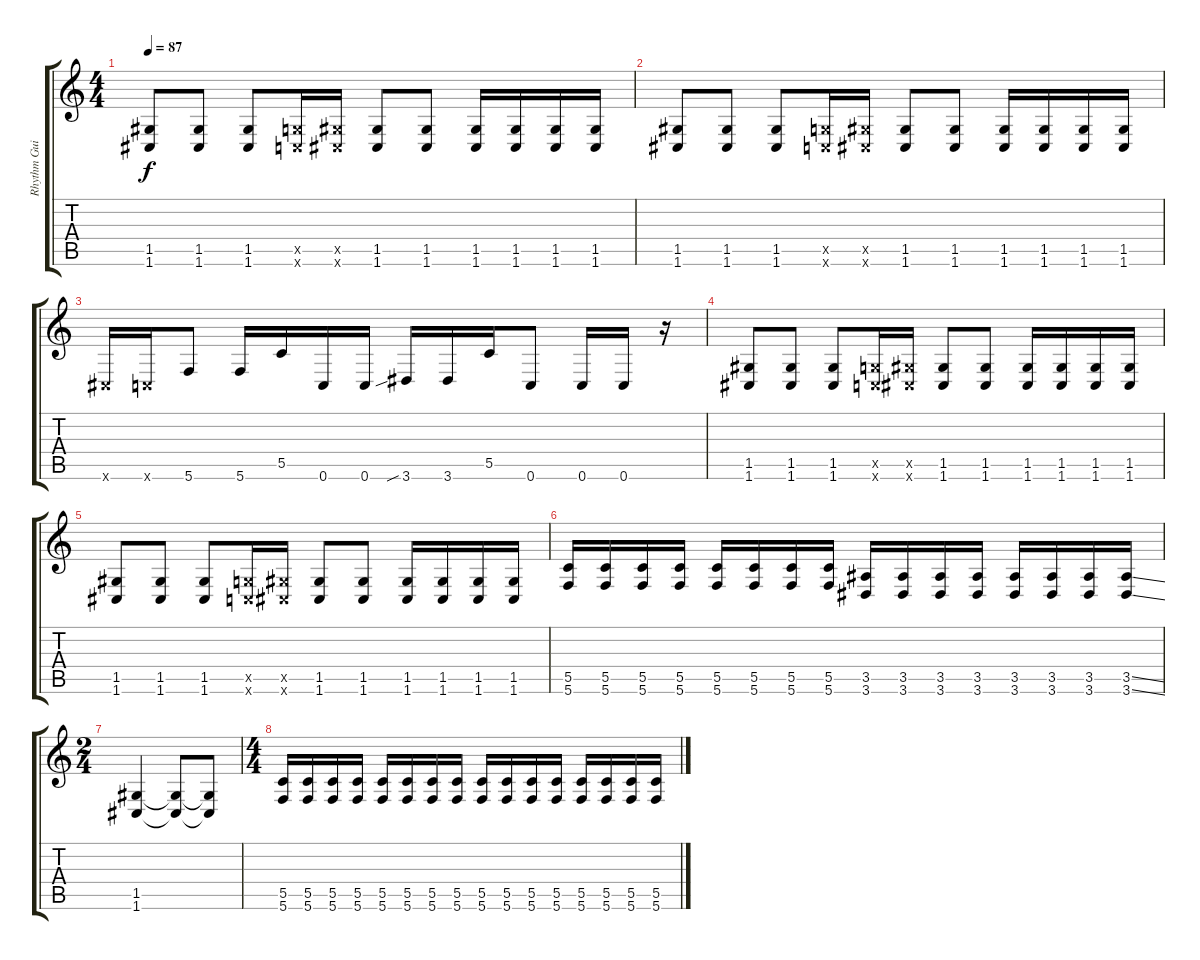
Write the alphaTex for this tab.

\track ("Rhythm Guitar" "Rhythm Gui") {instrument overdrivenguitar}
\staff {score tabs}
\tuning (D4 A3 F3 C3 G2 C2) {hide}
\ts (4 4)
\tempo 87
\clef g2
\ks c
(1.5 1.6).8{dy f} (1.5 1.6).8 (1.5 1.6).8 (0.5{x} 0.6{x}).16 (1.5{x} 1.6{x}).16 (1.5 1.6).8 (1.5 1.6).8 (1.5 1.6).16 (1.5 1.6).16 (1.5 1.6).16 (1.5 1.6).16 |
(1.5 1.6).8 (1.5 1.6).8 (1.5 1.6).8 (0.5{x} 0.6{x}).16 (1.5{x} 1.6{x}).16 (1.5 1.6).8 (1.5 1.6).8 (1.5 1.6).16 (1.5 1.6).16 (1.5 1.6).16 (1.5 1.6).16 |
1.6{x}.16 0.6{x}.16 5.6.8 5.6.16 5.5.16 0.6.16 0.6.16 3.6{sib}.16 3.6.16 5.5.16 0.6.8 0.6.16 0.6.16 r.16 |
(1.5 1.6).8 (1.5 1.6).8 (1.5 1.6).8 (0.5{x} 0.6{x}).16 (1.5{x} 1.6{x}).16 (1.5 1.6).8 (1.5 1.6).8 (1.5 1.6).16 (1.5 1.6).16 (1.5 1.6).16 (1.5 1.6).16 |
(1.5 1.6).8 (1.5 1.6).8 (1.5 1.6).8 (0.5{x} 0.6{x}).16 (1.5{x} 1.6{x}).16 (1.5 1.6).8 (1.5 1.6).8 (1.5 1.6).16 (1.5 1.6).16 (1.5 1.6).16 (1.5 1.6).16 |
(5.5 5.6).16 (5.5 5.6).16 (5.5 5.6).16 (5.5 5.6).16 (5.5 5.6).16 (5.5 5.6).16 (5.5 5.6).16 (5.5 5.6).16 (3.5 3.6).16 (3.5 3.6).16 (3.5 3.6).16 (3.5 3.6).16 (3.5 3.6).16 (3.5 3.6).16 (3.5 3.6).16 (3.5{ss} 3.6{ss}).16 |
\ts (2 4)
(1.5 1.6).4 (1.5{t} 1.6{t}).8 (1.5{t} 1.6{t}).8 |
\ts (4 4)
(5.5 5.6).16 (5.5 5.6).16 (5.5 5.6).16 (5.5 5.6).16 (5.5 5.6).16 (5.5 5.6).16 (5.5 5.6).16 (5.5 5.6).16 (5.5 5.6).16 (5.5 5.6).16 (5.5 5.6).16 (5.5 5.6).16 (5.5 5.6).16 (5.5 5.6).16 (5.5 5.6).16 (5.5{ss} 5.6{ss}).16
